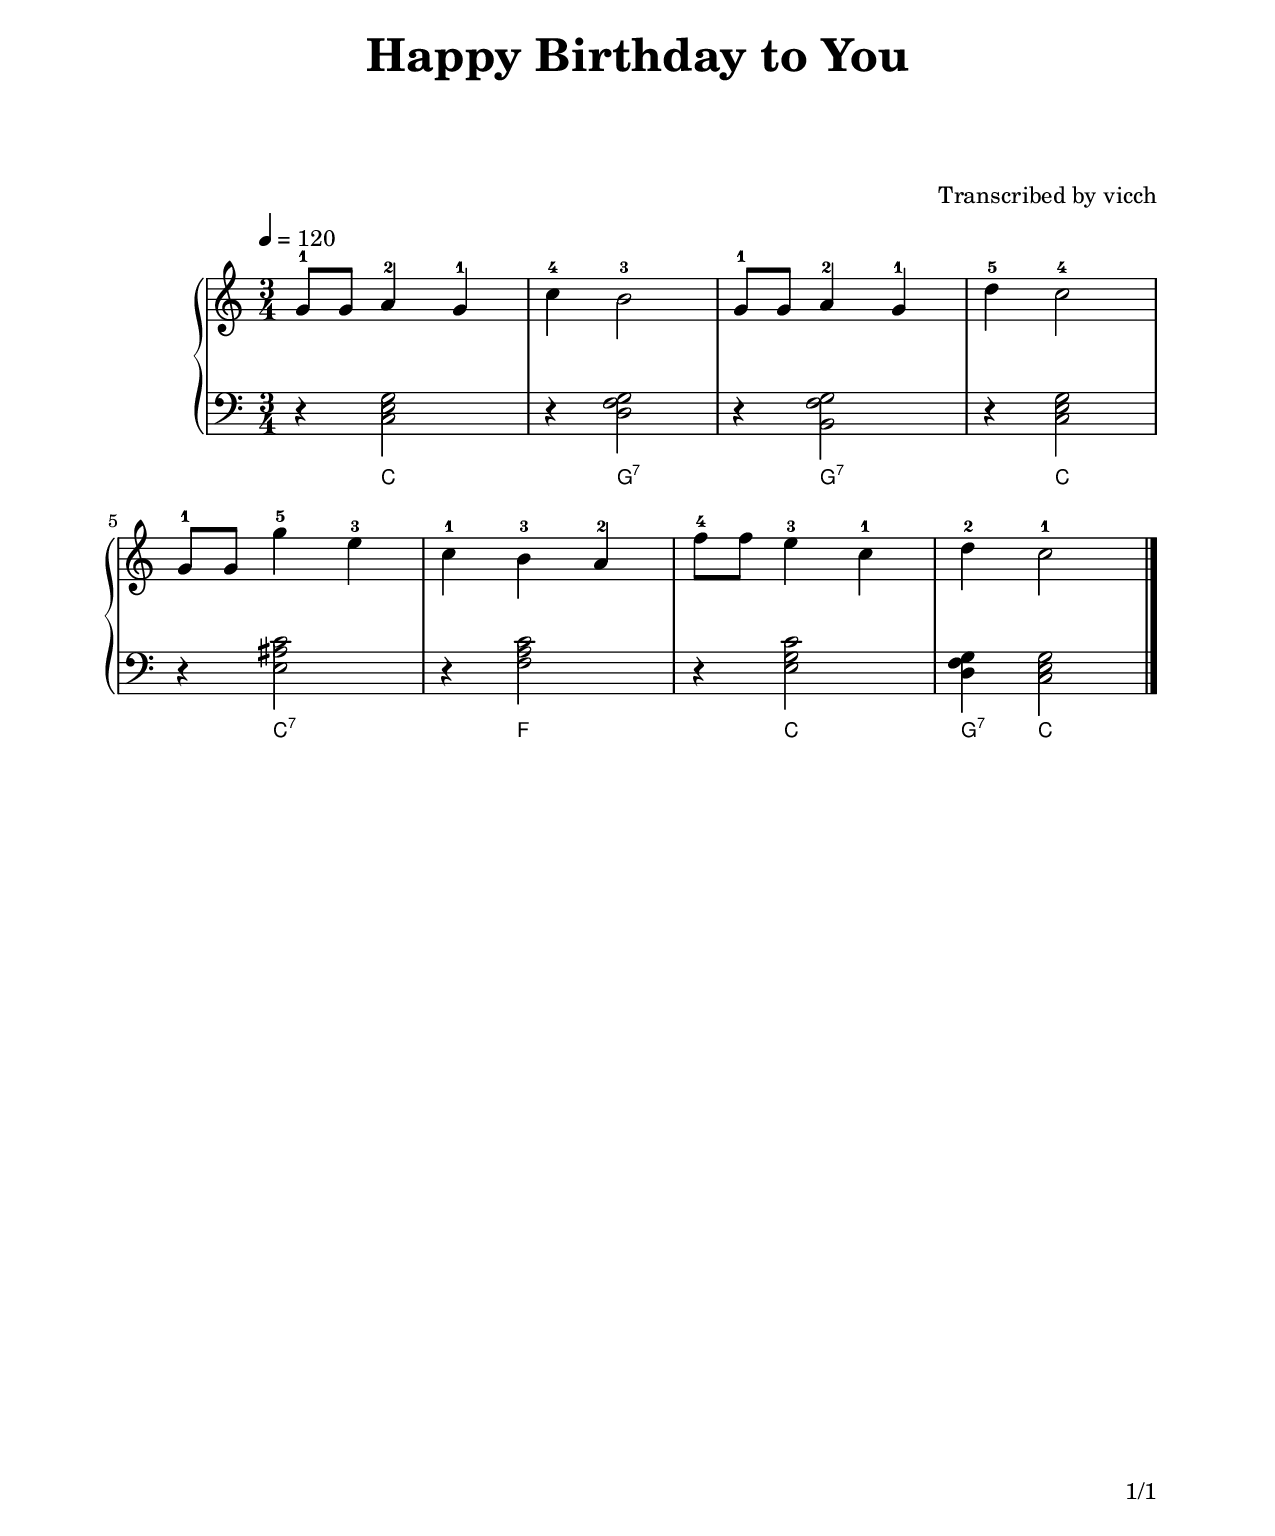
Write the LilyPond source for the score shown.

\version "2.24.3"
\include "../template.v1.ly"

\header {
  title = \markup \override #'((font-size . 6)) "Happy Birthday to You"
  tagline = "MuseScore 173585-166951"
}

\markup \vspace #1.25

\score {
  \new PianoStaff <<
    \new Staff {
      \tempo 4 = 120
      \clef treble
      \key c \major
      \time 3/4
      
      g'8^1 g'8 a'4^2  g'4^1  | c''4^4 b'2^3       | g'8^1  g'8  a'4^2  g'4^1  | d''4^5 c''2^4 | \break
      g'8^1 g'8 g''4^5 e''4^3 | c''4^1 b'4^3 a'4^2 | f''8^4 f''8 e''4^3 c''4^1 | d''4^2 c''2^1 | \bar "|."
    }
    \new Staff {
      \clef bass
      \key c \major
      \time 3/4
      
      r4 <c e  g >2 | r4 <d f g >2 | r4 <b, f g >2 | r4       <c e g>2 |
      r4 <e as c'>2 | r4 <f a c'>2 | r4 <e  g c'>2 | <d f g>4 <c e g>2 |
    }
    \chords {
      \set noChordSymbol = ""

      r4 c2   | r4 g2:7 | r4 g2:7 | r4   c2 |
      r4 c2:7 | r4 f2   | r4 c2   | g4:7 c2 |
    }
  >>
  \layout {}
  \midi {}
}
